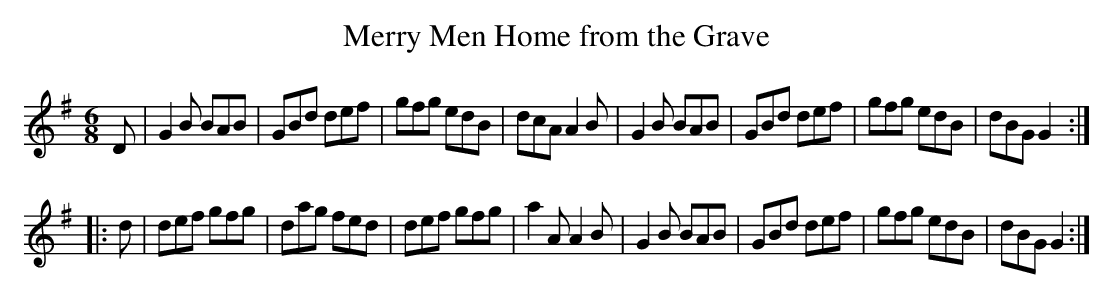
X:1
T:Merry Men Home from the Grave
M:6/8
L:1/8
K:G
D|G2B BAB|GBd def|gfg edB|dcA A2B|G2B BAB|GBd def|gfg edB|dBG G2::
d|def gfg|dag fed|def gfg|a2A A2B|G2B BAB|GBd def|gfg edB|dBG G2:|
